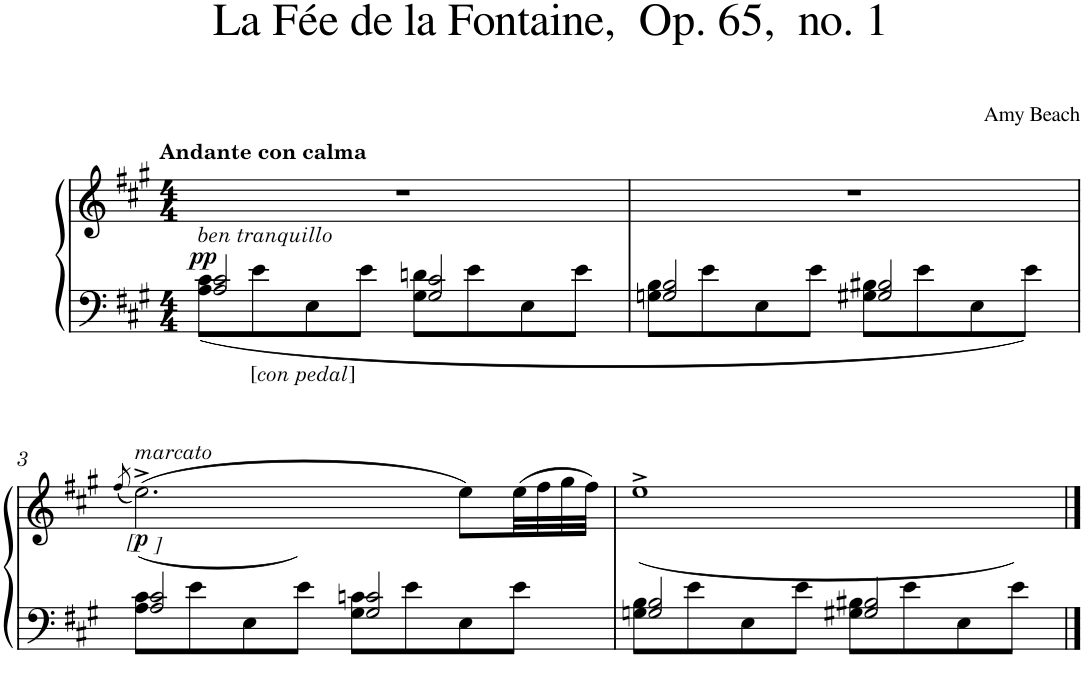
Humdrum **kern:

**kern	**kern	**dynam
*part1	*part1	*part1
*staff2	*staff1	*staff1/2
*I"Piano	*	*
*I'Pno.	*	*
*clefF4	*clefG2	*
*k[f#c#g#]	*k[f#c#g#]	*
*M4/4	*M4/4	*
=1	=1	=1
*^	*	*
!	!	!LO:TX:a:B:t=Andante con calma	!
!LO:TX:a:i:t=ben tranquillo	!	!	!
!	!	!	!LO:DY:a=2
8A\ 8c#\L	2A/ 2c#/	1r	pp
!LO:TX:b:t=[	!	!	!
!LO:TX:b:i:t=con pedal	!	!	!
!LO:TX:b:t=]	!	!	!
8e\	.	.	.
8E\	.	.	.
8e\J	.	.	.
8G#\ 8dn\L	2G#/ 2c#/	.	.
8e\	.	.	.
8E\	.	.	.
8e\J	.	.	.
=2	=2	=2	=2
8Gn\ 8B\L	2G/ 2B/	1r	.
8e\	.	.	.
8E\	.	.	.
8e\J	.	.	.
8G#X\ 8B#X\L	2G#/ 2B#/	.	.
8e\	.	.	.
8E\	.	.	.
8e\J	.	.	.
!!LO:LB:g=z
=3	=3	=3	=3
.	.	(<8qff#/	.
!	!	!LO:TX:a:i:t=marcato	!
!	!	!	!LO:DY:a=2
!	!	!	!LO:DY:n=1:a=2
!	!	!	!LO:DY:n=2:a=2
8A\ 8c#\L	2A/ 2c#/	(>2.ee^\)	other-dynamics p other-dynamics
8e\	.	.	.
8E\	.	.	.
8e\J	.	.	.
8G#\ 8cn\L	2G#/ 2c/	.	.
8e\	.	.	.
8E\	.	8ee\L)	.
8e\J	.	(>32ee\LL	.
.	.	32ff#\	.
.	.	32gg#\	.
.	.	32ff#\JJJ)	.
=4	=4	=4	=4
8Gn\ 8B\L	2G/ 2B/	1ee^	.
8e\	.	.	.
8E\	.	.	.
8e\J	.	.	.
8G#X\ 8B#X\L	2G#/ 2B#/	.	.
8e\	.	.	.
8E\	.	.	.
8e\J	.	.	.
*v	*v	*	*
==	==	==
*-	*-	*-
